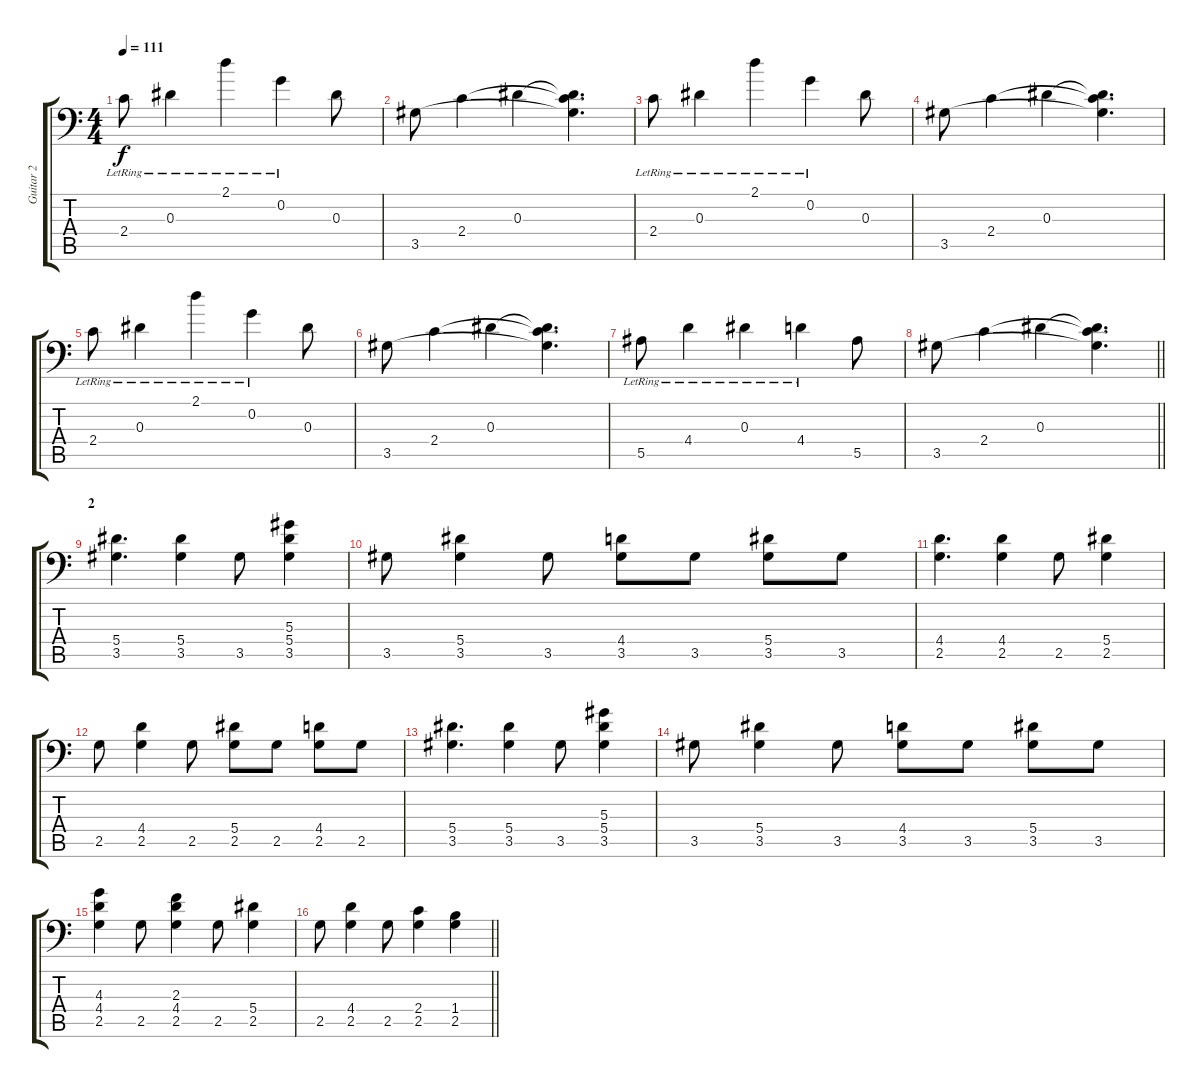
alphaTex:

\track ("Guitar 2" "Guitar 2") {instrument electricguitarclean}
\staff {score tabs}
\tuning (C4 G3 Eb3 Bb2 F2 Bb1) {hide}
\ts (4 4)
\tempo 111
\clef f4
\ks c
2.4{lr}.8{dy f} 0.3{lr}.4 2.1{lr}.4 0.2{lr}.4 0.3.8 |
3.5.8 2.4.4 0.3.4 (0.3{t} 2.4{t} 3.5{t}).4{d} |
2.4{lr}.8 0.3{lr}.4 2.1{lr}.4 0.2{lr}.4 0.3.8 |
3.5.8 2.4.4 0.3.4 (0.3{t} 2.4{t} 3.5{t}).4{d} |
2.4{lr}.8 0.3{lr}.4 2.1{lr}.4 0.2{lr}.4 0.3.8 |
3.5.8 2.4.4 0.3.4 (0.3{t} 2.4{t} 3.5{t}).4{d} |
5.5{lr}.8 4.4{lr}.4 0.3{lr}.4 4.4{lr}.4 5.5.8 |
\barLineRight lightlight
3.5.8 2.4.4 0.3.4 (0.3{t} 2.4{t} 3.5{t}).4{d} |
\section ("" "2")
(5.4 3.5).4{d instrument distortionguitar} (5.4 3.5).4 3.5.8 (5.3 5.4 3.5).4 |
3.5.8 (5.4 3.5).4 3.5.8 (4.4 3.5).8 3.5.8 (5.4 3.5).8 3.5.8 |
(4.4 2.5).4{d} (4.4 2.5).4 2.5.8 (5.4 2.5).4 |
2.5.8 (4.4 2.5).4 2.5.8 (5.4 2.5).8 2.5.8 (4.4 2.5).8 2.5.8 |
(5.4 3.5).4{d} (5.4 3.5).4 3.5.8 (5.3 5.4 3.5).4 |
3.5.8 (5.4 3.5).4 3.5.8 (4.4 3.5).8 3.5.8 (5.4 3.5).8 3.5.8 |
(4.3 4.4 2.5).4 2.5.8 (2.3 4.4 2.5).4 2.5.8 (5.4 2.5).4 |
\barLineRight lightlight
2.5.8 (4.4 2.5).4 2.5.8 (2.4 2.5).4 (1.4 2.5).4
